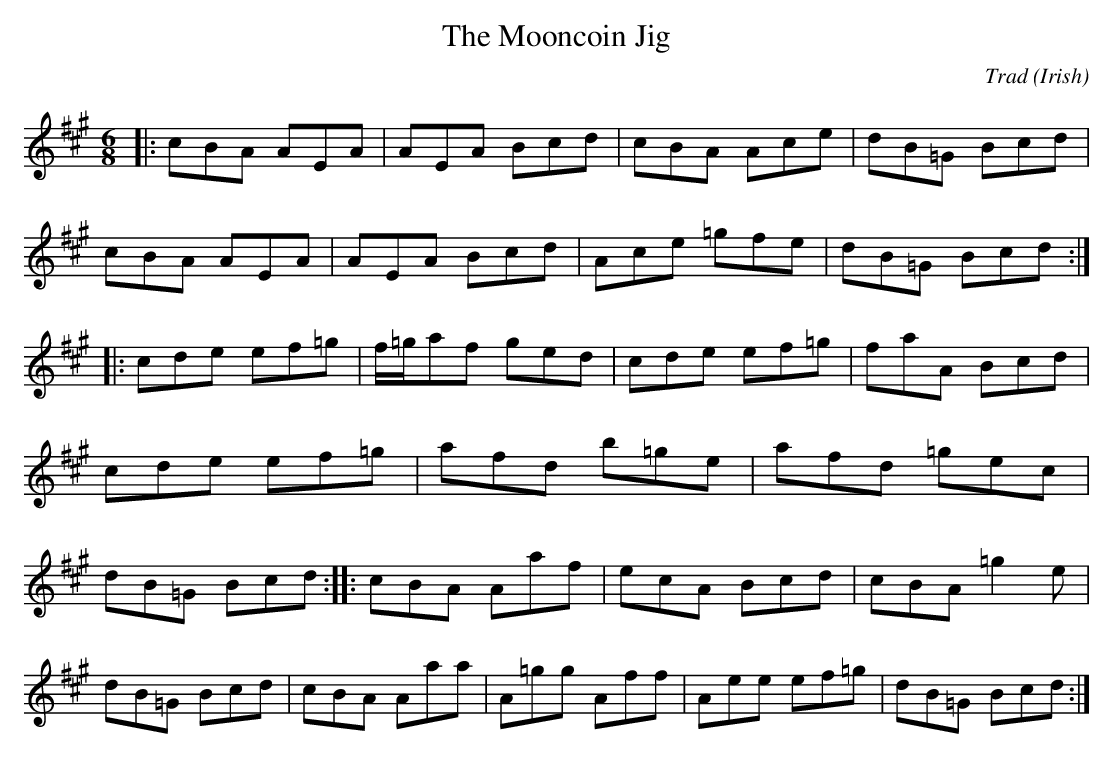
X:1
T:Mooncoin Jig, The
C:Trad
O:Irish
M:6/8
E:11
K:A
|:cBA AEA|AEA Bcd|cBA Ace|dB=G Bcd|\
cBA AEA|AEA Bcd|Ace =gfe|dB=G Bcd::\
cde ef=g|f/=g/af ged|cde ef=g|faA Bcd|\
cde ef=g|afd b=ge|afd =gec|dB=G Bcd::\
cBA Aaf|ecA Bcd|cBA =g2e|dB=G Bcd|\
cBA Aaa|A=gg Aff|Aee ef=g|dB=G Bcd:|**
